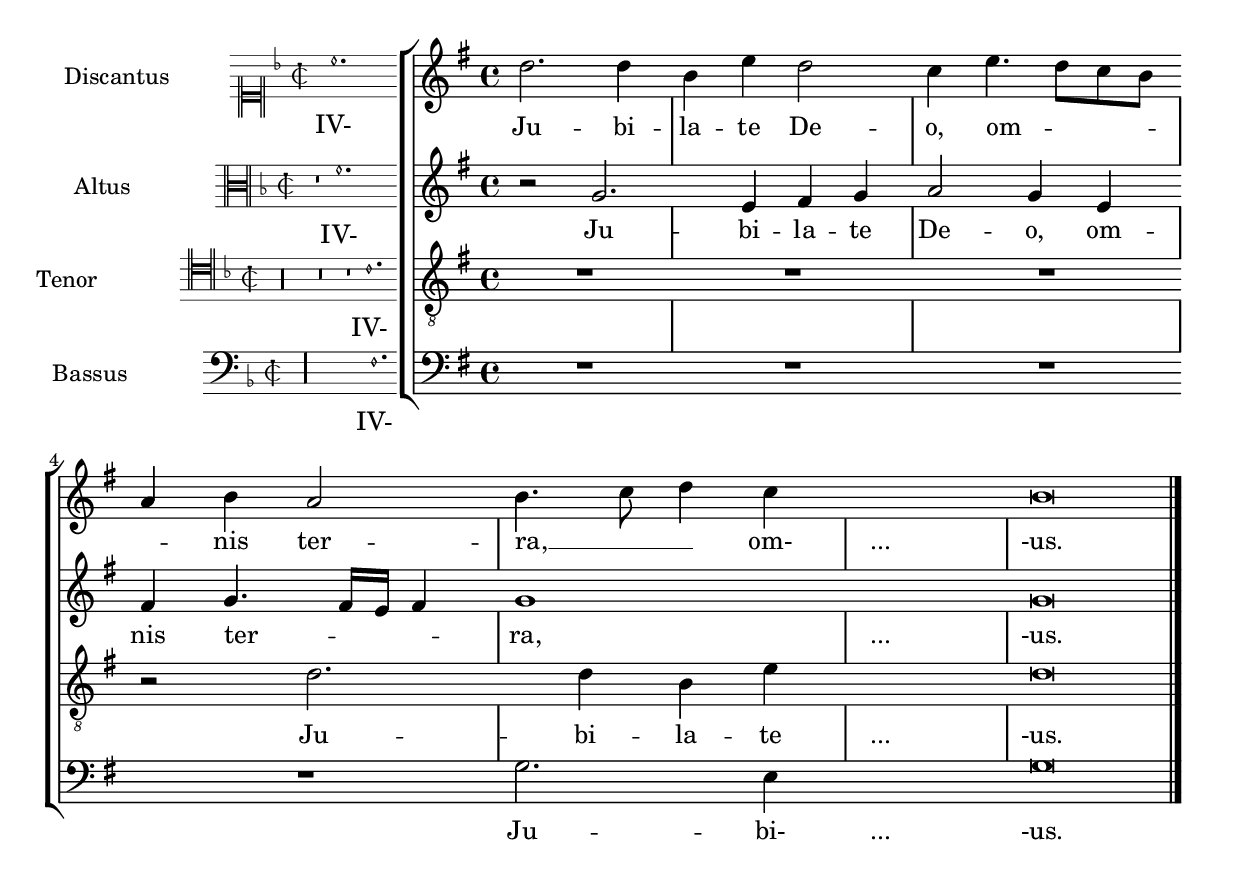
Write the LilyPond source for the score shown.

% DO NOT EDIT this file manually; it is automatically
% generated from Documentation/snippets/new
% Make any changes in Documentation/snippets/new/
% and then run scripts/auxiliar/makelsr.py
%
% This file is in the public domain.
%% Note: this file works from version 2.14.0
\version "2.14.0"

\header {
%% Translation of GIT committish: 70f5f30161f7b804a681cd080274bfcdc9f4fe8c
  texidoces = "
Los «incipit» se pueden escribir utilizando el grob del nombre del
instruemento, pero manteniendo independientes las definiciones del
nombre del instrumento y del incipit."

 doctitlees = "Incipit"

  lsrtags = "staff-notation, ancient-notation"
  texidoc = "
Incipits can be added using the instrument name grob, but keeping
separate the instrument name definition and the incipit definition.
"
  doctitle = "Incipit"
} % begin verbatim


incipit =
#(define-music-function (parser location incipit-music) (ly:music?)
  #{
    \once \override Staff.InstrumentName #'self-alignment-X = #RIGHT
    \once \override Staff.InstrumentName #'self-alignment-Y = #UP
    \once \override Staff.InstrumentName #'Y-offset =
      #(lambda (grob)
         (+ 4 (system-start-text::calc-y-offset grob)))
    \once \override Staff.InstrumentName #'padding = #0.3
    \once \override Staff.InstrumentName #'stencil =
      #(lambda (grob)
         (let* ((instrument-name (ly:grob-property grob 'long-text))
                (layout (ly:output-def-clone (ly:grob-layout grob)))
                (music (make-sequential-music
                        (list (context-spec-music
                               (make-sequential-music
                                (list (make-property-set
                                       'instrumentName instrument-name)
                                      (make-grob-property-set
                                       'VerticalAxisGroup
                                       'Y-extent '(-4 . 4))))
                               'MensuralStaff)
                              $incipit-music)))
                (score (ly:make-score music))
                (mm (ly:output-def-lookup layout 'mm))
                (indent (ly:output-def-lookup layout 'indent))
                (width (ly:output-def-lookup layout 'incipit-width))
                (incipit-width (if (number? width)
                                   (* width mm)
                                   (* indent 0.5))))

           (ly:output-def-set-variable! layout 'indent (- indent
                                                          incipit-width))
           (ly:output-def-set-variable! layout 'line-width indent)
           (ly:output-def-set-variable! layout 'ragged-right #f)
           (ly:output-def-set-variable! layout 'ragged-last #f)
           (ly:output-def-set-variable! layout 'system-count 1)
           (ly:score-add-output-def! score layout)
           (ly:grob-set-property! grob 'long-text
                                  (markup #:score score))
           (system-start-text::print grob)))
  #})

%%%%%%%%%%%%%%%%%%%%%%%%%

global = {
  \set Score.skipBars = ##t
  \key g \major
  \time 4/4

  % the actual music
  \skip 1*8

  % let finis bar go through all staves
  \override Staff.BarLine #'transparent = ##f

  % finis bar
  \bar "|."
}

discantusIncipit = <<
  \new MensuralVoice = "discantusIncipit" <<
    \repeat unfold 9 { s1 \noBreak }
    {
      \clef "neomensural-c1"
      \key f \major
      \time 2/2
      c''1.
    }
  >>
  \new Lyrics \lyricsto discantusIncipit { IV- }
>>

discantusNotes = {
  \transpose c' c'' {
    \clef "treble"
    d'2. d'4 |
    b e' d'2 |
    c'4 e'4.( d'8 c' b |
    a4) b a2 |
    b4.( c'8 d'4) c'4 |
    \once \override NoteHead #'transparent = ##t
    c'1 |
    b\breve |
  }
}

discantusLyrics = \lyricmode {
  Ju -- bi -- |
  la -- te De -- |
  o, om --
  nis ter -- |
  ra, __ om- |
  "..." |
  -us. |
}

altusIncipit = <<
  \new MensuralVoice = "altusIncipit" <<
    \repeat unfold 9 { s1 \noBreak }
    {
      \clef "neomensural-c3"
      \key f \major
      \time 2/2
      r1 f'1.
    }
  >>
  \new Lyrics \lyricsto altusIncipit { IV- }
>>

altusNotes = {
  \transpose c' c'' {
    \clef "treble"
    % two measures
    r2 g2. e4 fis g |
    a2 g4 e |
    fis g4.( fis16 e fis4) |
    g1 |
    \once \override NoteHead #'transparent = ##t
    g1 |
    g\breve |
  }
}

altusLyrics = \lyricmode {
  % two measures
  Ju -- bi -- la -- te |
  De -- o, om -- |
  nis ter -- ra, |
  "..." |
  -us. |
}

tenorIncipit = <<
  \new MensuralVoice = "tenorIncipit" <<
    \repeat unfold 9 { s1 \noBreak }
    {
      \clef "neomensural-c4"
      \key f \major
      \time 2/2
      r\longa
      r\breve
      r1 c'1.
    }
  >>
  \new Lyrics \lyricsto tenorIncipit { IV- }
>>

tenorNotes = {
  \transpose c' c' {
    \clef "treble_8"
    R1 |
    R1 |
    R1 |
    % two measures
    r2 d'2. d'4 b e' |
    \once \override NoteHead #'transparent = ##t
    e'1 |
    d'\breve |
  }
}

tenorLyrics = \lyricmode {
  % two measures
  Ju -- bi -- la -- te |
  "..." |
  -us.
}

bassusIncipit = <<
  \new MensuralVoice = "bassusIncipit" <<
    \repeat unfold 9 { s1 \noBreak }
    {
      \clef "bass"
      \key f \major
      \time 2/2
      %% incipit
      r\maxima
      f1.
    }
  >>
  \new Lyrics \lyricsto bassusIncipit { IV- }
>>

bassusNotes = {
  \transpose c' c' {
    \clef "bass"
    R1 |
    R1 |
    R1 |
    R1 |
    g2. e4 |
    \once \override NoteHead #'transparent = ##t
    e1 |
    g\breve |
  }
}

bassusLyrics = \lyricmode {
  Ju -- bi- |
  "..." |
  -us.
}

\score {
  <<
    \new StaffGroup = choirStaff <<
      \new Voice = "discantusNotes" <<
        \global
        \set Staff.instrumentName = #"Discantus"
        \incipit \discantusIncipit
        \discantusNotes
      >>
      \new Lyrics = "discantusLyrics" \lyricsto discantusNotes { \discantusLyrics }
      \new Voice = "altusNotes" <<
        \global
        \set Staff.instrumentName = #"Altus"
        \incipit \altusIncipit
        \altusNotes
      >>
      \new Lyrics = "altusLyrics" \lyricsto altusNotes { \altusLyrics }
      \new Voice = "tenorNotes" <<
        \global
        \set Staff.instrumentName = #"Tenor"
        \incipit \tenorIncipit
        \tenorNotes
      >>
      \new Lyrics = "tenorLyrics" \lyricsto tenorNotes { \tenorLyrics }
      \new Voice = "bassusNotes" <<
        \global
        \set Staff.instrumentName = #"Bassus"
        \incipit \bassusIncipit
        \bassusNotes
      >>
      \new Lyrics = "bassusLyrics" \lyricsto bassusNotes { \bassusLyrics }
    >>
  >>
  \layout {
    \context {
      \Score
      %% no bar lines in staves or lyrics
      \override BarLine #'transparent = ##t
    }
    %% the next two instructions keep the lyrics between the bar lines
    \context {
      \Lyrics
      \consists "Bar_engraver"
      \consists "Separating_line_group_engraver"
    }
    \context {
      \Voice
      %% no slurs
      \override Slur #'transparent = ##t
      %% Comment in the below "\remove" command to allow line
      %% breaking also at those bar lines where a note overlaps
      %% into the next measure.  The command is commented out in this
      %% short example score, but especially for large scores, you
      %% will typically yield better line breaking and thus improve
      %% overall spacing if you comment in the following command.
      %%\remove "Forbid_line_break_engraver"
    }
    indent = 6\cm
    incipit-width = 4\cm
  }
}
